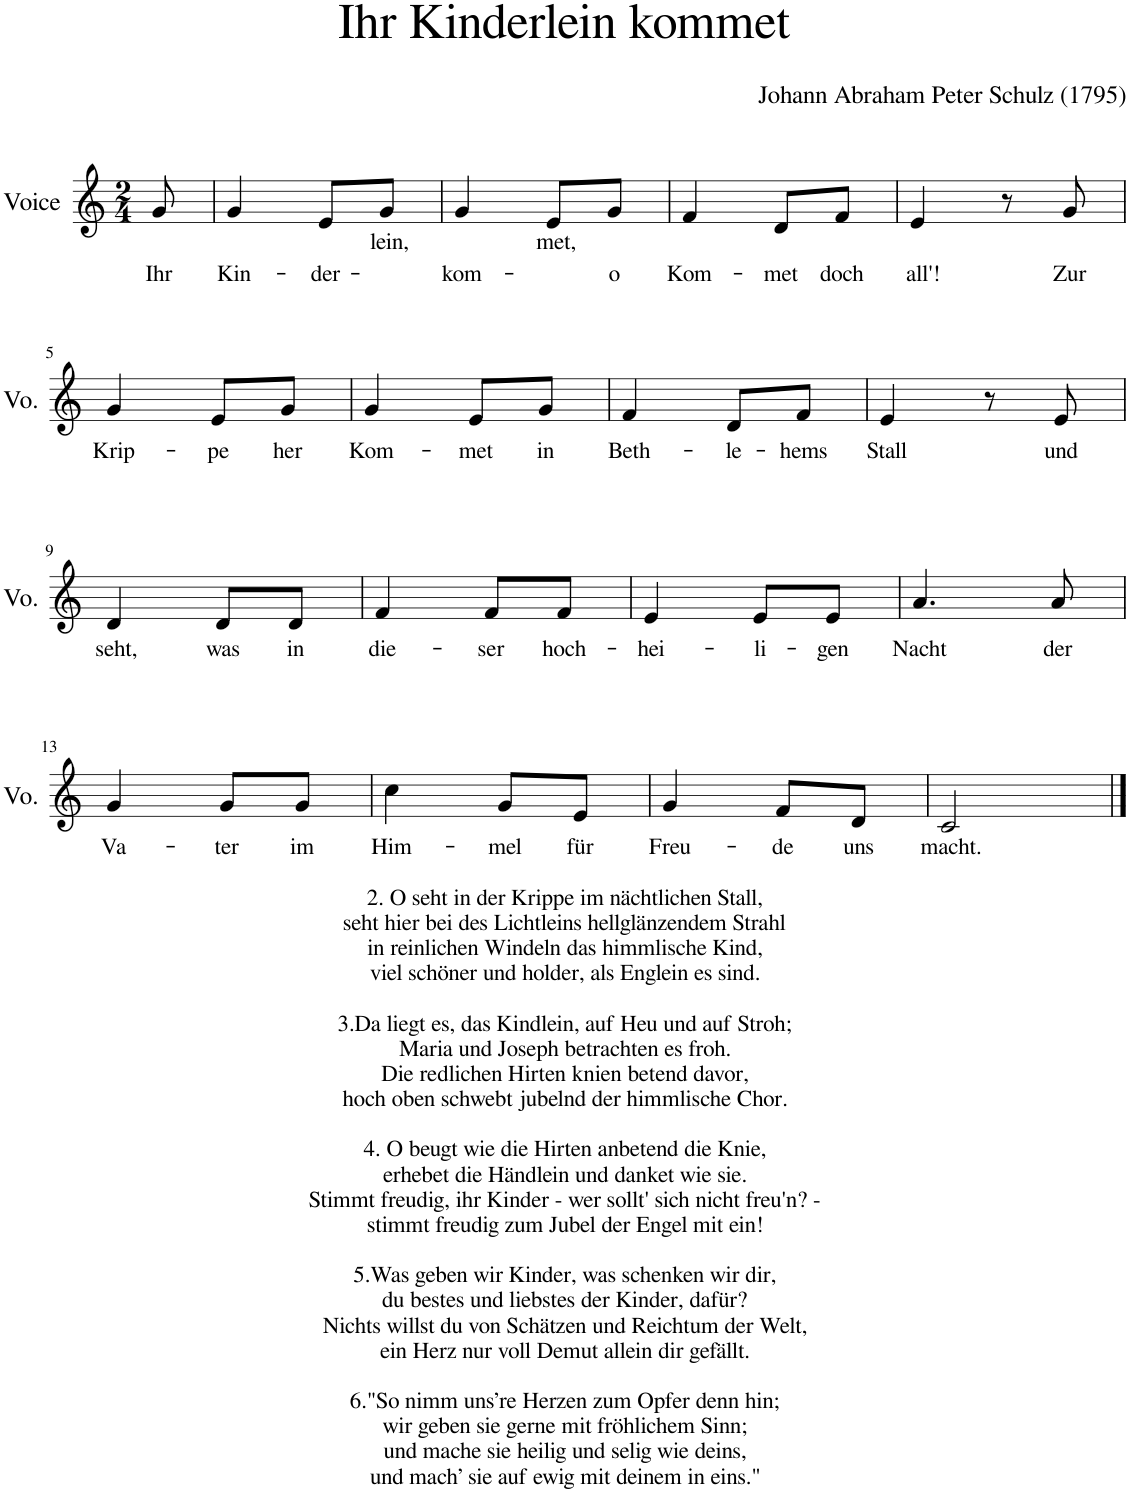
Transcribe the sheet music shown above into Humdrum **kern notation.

**kern	**text
*part1	*part1
*staff1	*staff1
*I"Voice	*
*I'Vo.	*
*clefG2	*
*k[]	*
*M2/4	*
=	=
!	!LO:LY:b
8g/	Ihr
=1	=1
!	!LO:LY:b
4g/	Kin-
!	!LO:LY:b
8e/L	-der-
!	!LO:LY:b
8g/J	-lein,
=2	=2
!	!LO:LY:b
4g/	kom-
!	!LO:LY:b
8e/L	-met,
!	!LO:LY:b
8g/J	o
=3	=3
!	!LO:LY:b
4f/	Kom-
!	!LO:LY:b
8d/L	-met
!	!LO:LY:b
8f/J	doch
=4	=4
!	!LO:LY:b
4e/	all'!
8r	.
!	!LO:LY:b
8g/	Zur
!!LO:LB:g=z
=5	=5
!	!LO:LY:b
4g/	Krip-
!	!LO:LY:b
8e/L	-pe
!	!LO:LY:b
8g/J	her
=6	=6
!	!LO:LY:b
4g/	Kom-
!	!LO:LY:b
8e/L	-met
!	!LO:LY:b
8g/J	in
=7	=7
!	!LO:LY:b
4f/	Beth-
!	!LO:LY:b
8d/L	-le-
!	!LO:LY:b
8f/J	-hems
=8	=8
!	!LO:LY:b
4e/	Stall
8r	.
!	!LO:LY:b
8e/	und
!!LO:LB:g=z
=9	=9
!	!LO:LY:b
4d/	seht,
!	!LO:LY:b
8d/L	was
!	!LO:LY:b
8d/J	in
=10	=10
!	!LO:LY:b
4f/	die-
!	!LO:LY:b
8f/L	-ser
!	!LO:LY:b
8f/J	hoch-
=11	=11
!	!LO:LY:b
4e/	-hei-
!	!LO:LY:b
8e/L	-li-
!	!LO:LY:b
8e/J	-gen
=12	=12
!	!LO:LY:b
4.a/	Nacht
!	!LO:LY:b
8a/	der
!!LO:LB:g=z
=13	=13
!	!LO:LY:b
4g/	Va-
!	!LO:LY:b
8g/L	-ter
!	!LO:LY:b
8g/J	im
=14	=14
!	!LO:LY:b
4cc\	Him-
!	!LO:LY:b
8g/L	-mel
!	!LO:LY:b
8e/J	für
=15	=15
!	!LO:LY:b
4g/	Freu-
!	!LO:LY:b
8f/L	-de
!	!LO:LY:b
8d/J	uns
=16	=16
!	!LO:LY:b
2c/	macht.
==	==
*-	*-
